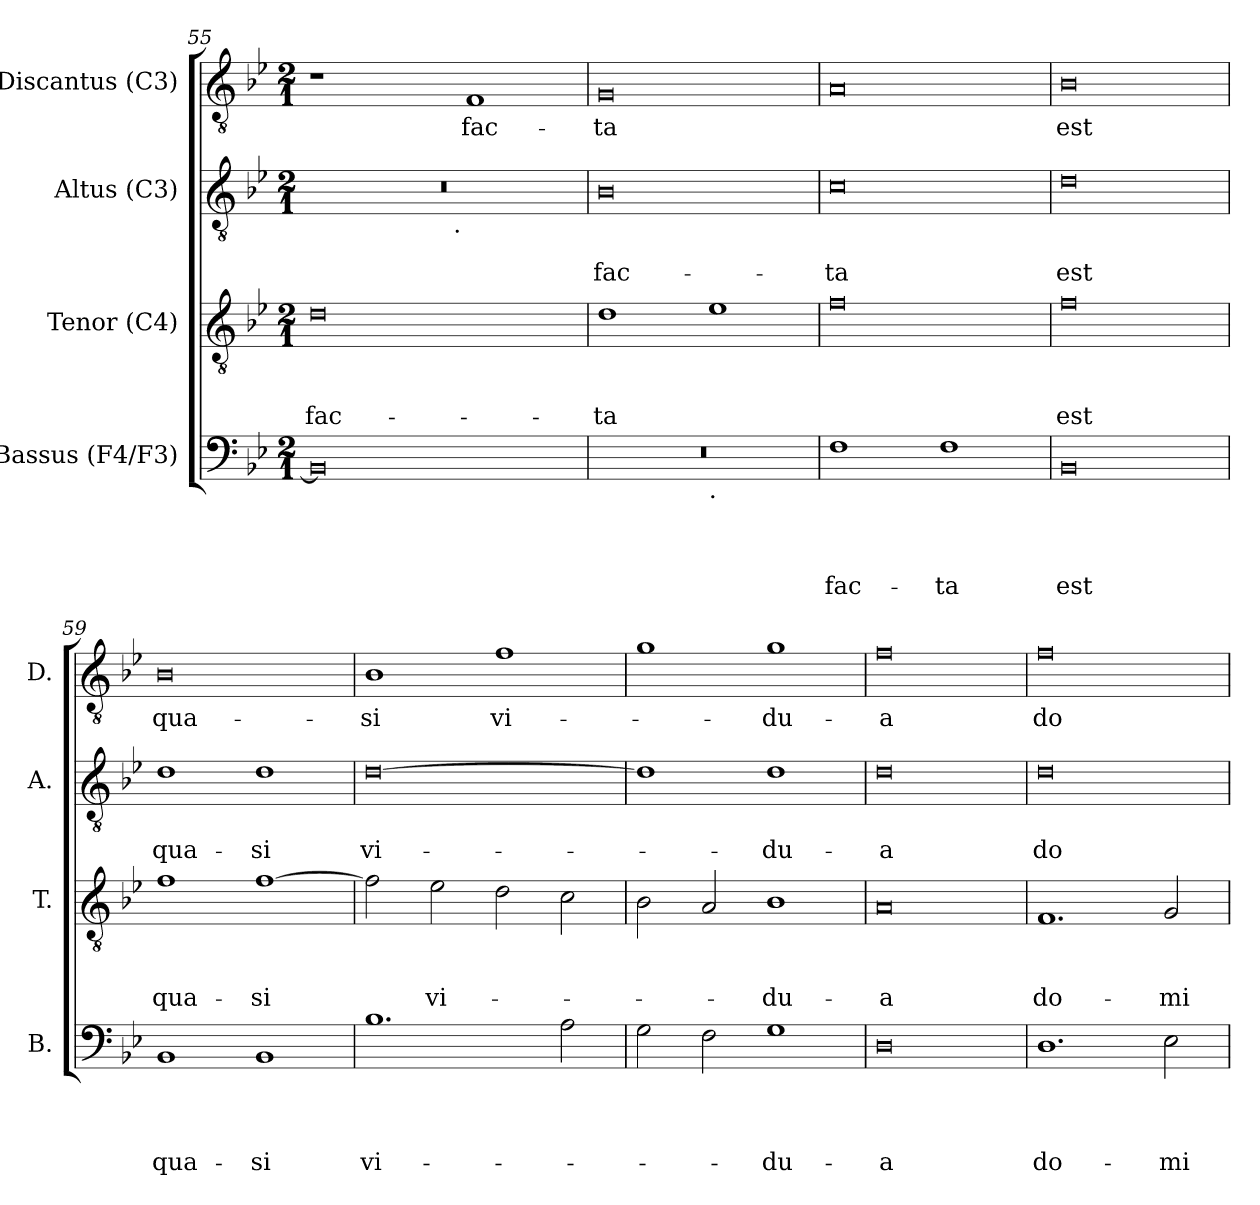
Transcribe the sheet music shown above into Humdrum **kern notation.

**kern	**text	**text	**text	**text	**kern	**text	**text	**text	**kern	**text	**text	**kern	**text
*part4	*part4	*part4	*part4	*part4	*part3	*part3	*part3	*part3	*part2	*part2	*part2	*part1	*part1
*staff4	*staff4	*staff4	*staff4	*staff4	*staff3	*staff3	*staff3	*staff3	*staff2	*staff2	*staff2	*staff1	*staff1
*I"Bassus (F4/F3)	*	*	*	*	*I"Tenor (C4)	*	*	*	*I"Altus (C3)	*	*	*I"Discantus (C3)	*
*I'B.	*	*	*	*	*I'T.	*	*	*	*I'A.	*	*	*I'D.	*
*clefF4	*	*	*	*	*clefGv2	*	*	*	*clefGv2	*	*	*clefGv2	*
*k[b-e-]	*	*	*	*	*k[b-e-]	*	*	*	*k[b-e-]	*	*	*k[b-e-]	*
*B-:	*	*	*	*	*B-:	*	*	*	*B-:	*	*	*B-:	*
*M2/1	*	*	*	*	*M2/1	*	*	*	*M2/1	*	*	*M2/1	*
=55	=55	=55	=55	=55	=55	=55	=55	=55	=55	=55	=55	=55	=55
!	!	!	!	!	!	!	!	!LO:LY:b:rj	!	!	!	!	!
*	*	*	*	*	*	*	*	*	*^	*	*	*	*
0BB-]	.	.	.	.	0d	.	.	fac-	0r	2ryy	.	.	1r	.
.	.	.	.	.	.	.	.	.	.	4...ryy	.	.	.	.
!	!	!	!	!	!	!	!	!	!	!LO:TX:b:t=.	!	!	!	!
.	.	.	.	.	.	.	.	.	.	1ryy	.	.	.	.
!	!	!	!	!	!	!	!	!	!	!	!	!	!	!LO:LY:b
.	.	.	.	.	.	.	.	.	.	.	.	.	1F	fac-
.	.	.	.	.	.	.	.	.	.	32ryy	.	.	.	.
=56	=56	=56	=56	=56	=56	=56	=56	=56	=56	=56	=56	=56	=56	=56
!	!	!	!	!	!	!	!	!LO:LY:b	!	!	!	!LO:LY:b:rj	!	!LO:LY:b:rj
*^	*	*	*	*	*	*	*	*	*v	*v	*	*	*	*
0r	1ryy	.	.	.	.	1d	.	.	-ta	0B-	.	fac-	0G	-ta
!	!LO:TX:b:t=.	!	!	!	!	!	!	!	!	!	!	!	!	!
.	1ryy	.	.	.	.	1e-	.	.	.	.	.	.	.	.
=57	=57	=57	=57	=57	=57	=57	=57	=57	=57	=57	=57	=57	=57	=57
!	!	!	!	!	!LO:LY:b	!	!	!	!	!	!	!LO:LY:b:rj	!	!
*v	*v	*	*	*	*	*	*	*	*	*	*	*	*	*
1F	.	.	.	fac-	0f	.	.	.	0c	.	-ta	0A	.
!	!	!	!	!LO:LY:b	!	!	!	!	!	!	!	!	!
1F	.	.	.	-ta	.	.	.	.	.	.	.	.	.
=58	=58	=58	=58	=58	=58	=58	=58	=58	=58	=58	=58	=58	=58
!	!	!	!	!LO:LY:b:rj	!	!	!	!LO:LY:b:rj	!	!	!LO:LY:b:rj	!	!LO:LY:b:rj
0BB-	.	.	.	est	0f	.	.	est	0d	.	est	0B-	est
!!LO:LB:g=z
=59	=59	=59	=59	=59	=59	=59	=59	=59	=59	=59	=59	=59	=59
!	!	!	!	!LO:LY:b	!	!	!	!LO:LY:b	!	!	!LO:LY:b	!	!LO:LY:b
1BB-	.	.	.	qua-	1f	.	.	qua-	1d	.	qua-	0B-	qua-
!	!	!	!	!LO:LY:b	!	!	!	!LO:LY:b	!	!	!LO:LY:b	!	!
1BB-	.	.	.	-si	[>1f	.	.	-si	1d	.	-si	.	.
=60	=60	=60	=60	=60	=60	=60	=60	=60	=60	=60	=60	=60	=60
!	!	!	!	!LO:LY:b	!	!	!	!	!	!	!LO:LY:b:rj	!	!LO:LY:b
1.B-	.	.	.	vi-	2f\]	.	.	.	[>0d	.	vi-	1B-	-si
!	!	!	!	!	!	!	!	!LO:LY:b	!	!	!	!	!
.	.	.	.	.	2e-\	.	.	vi-	.	.	.	.	.
!	!	!	!	!	!	!	!	!	!	!	!	!	!LO:LY:b
.	.	.	.	.	2d\	.	.	.	.	.	.	1f	vi-
2A\	.	.	.	.	2c\	.	.	.	.	.	.	.	.
=61	=61	=61	=61	=61	=61	=61	=61	=61	=61	=61	=61	=61	=61
2G\	.	.	.	.	2B-\	.	.	.	1d]	.	.	1g	.
2F\	.	.	.	.	2A/	.	.	.	.	.	.	.	.
!	!	!	!	!LO:LY:b	!	!	!	!LO:LY:b	!	!	!LO:LY:b	!	!LO:LY:b
1G	.	.	.	-du-	1B-	.	.	-du-	1d	.	-du-	1g	-du-
=62	=62	=62	=62	=62	=62	=62	=62	=62	=62	=62	=62	=62	=62
!	!	!	!	!LO:LY:b:rj	!	!	!	!LO:LY:b:rj	!	!	!LO:LY:b:rj	!	!LO:LY:b:rj
0D	.	.	.	-a	0A	.	.	-a	0d	.	-a	0f	-a
=63	=63	=63	=63	=63	=63	=63	=63	=63	=63	=63	=63	=63	=63
!	!	!	!	!LO:LY:b	!	!	!	!LO:LY:b	!	!	!LO:LY:b:rj	!	!LO:LY:b:rj
1.D	.	.	.	do-	1.F	.	.	do-	0d	.	do-	0f	do-
!	!	!	!	!LO:LY:b	!	!	!	!LO:LY:b	!	!	!	!	!
2E-\	.	.	.	-mi-	2G/	.	.	-mi-	.	.	.	.	.
=	=	=	=	=	=	=	=	=	=	=	=	=	=
*-	*-	*-	*-	*-	*-	*-	*-	*-	*-	*-	*-	*-	*-
